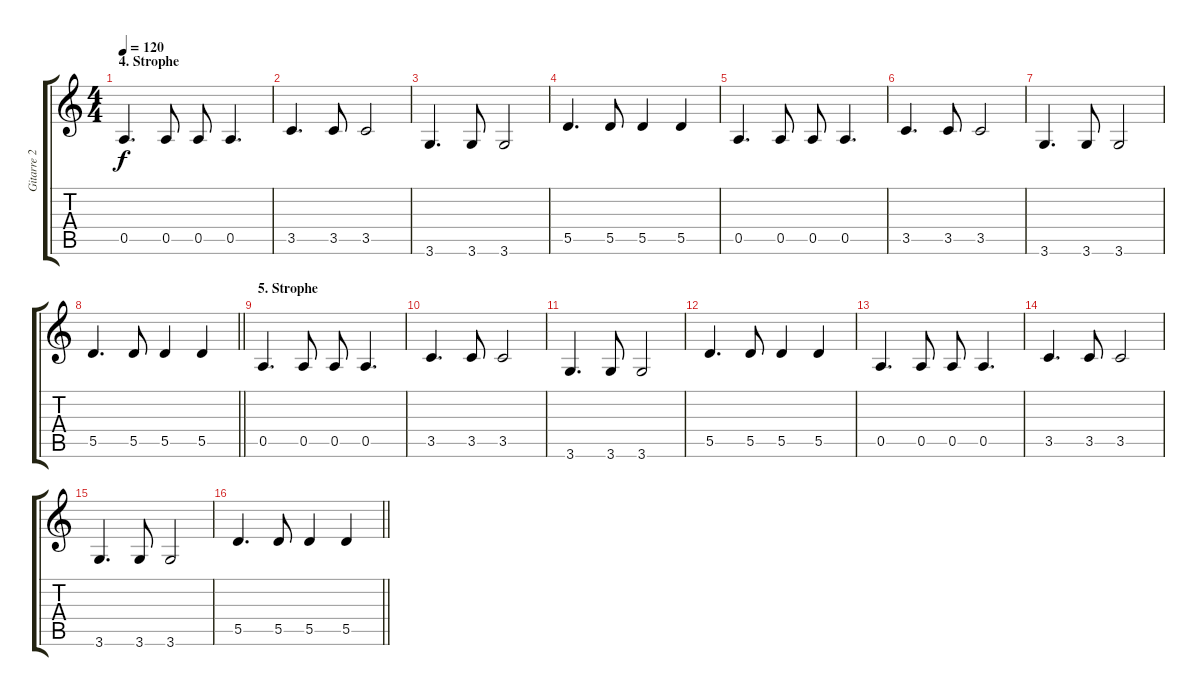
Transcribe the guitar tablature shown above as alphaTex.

\track ("Gitarre 2" "Gitarre 2") {instrument acousticguitarnylon}
\staff {score tabs}
\tuning (E4 B3 G3 D3 A2 E2) {hide}
\ts (4 4)
\section ("" "4. Strophe")
\tempo 120
\clef g2
\ks c
0.5.4{d dy f} 0.5.8 0.5.8 0.5.4{d} |
3.5.4{d} 3.5.8 3.5.2 |
3.6.4{d} 3.6.8 3.6.2 |
5.5.4{d} 5.5.8 5.5.4 5.5.4 |
0.5.4{d} 0.5.8 0.5.8 0.5.4{d} |
3.5.4{d} 3.5.8 3.5.2 |
3.6.4{d} 3.6.8 3.6.2 |
\barLineRight lightlight
5.5.4{d} 5.5.8 5.5.4 5.5.4 |
\section ("" "5. Strophe")
0.5.4{d} 0.5.8 0.5.8 0.5.4{d} |
3.5.4{d} 3.5.8 3.5.2 |
3.6.4{d} 3.6.8 3.6.2 |
5.5.4{d} 5.5.8 5.5.4 5.5.4 |
0.5.4{d} 0.5.8 0.5.8 0.5.4{d} |
3.5.4{d} 3.5.8 3.5.2 |
3.6.4{d} 3.6.8 3.6.2 |
\barLineRight lightlight
5.5.4{d} 5.5.8 5.5.4 5.5.4
